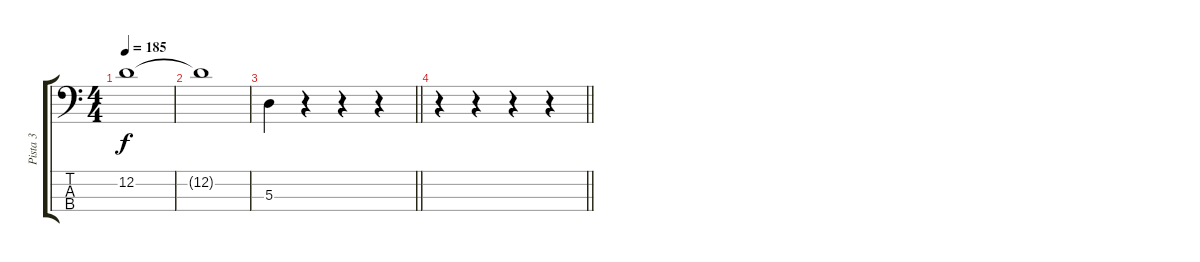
\track ("Pista 3" "Pista 3") {instrument electricbassfinger}
\staff {score tabs}
\tuning (G2 D2 A1 E1) {hide}
\ts (4 4)
\tempo 185
\clef f4
\ks c
12.2.1{dy f} |
12.2{t}.1 |
\barLineRight lightlight
5.3.4 r.4 r.4 r.4 |
\barLineRight lightlight
r.4 r.4 r.4 r.4
